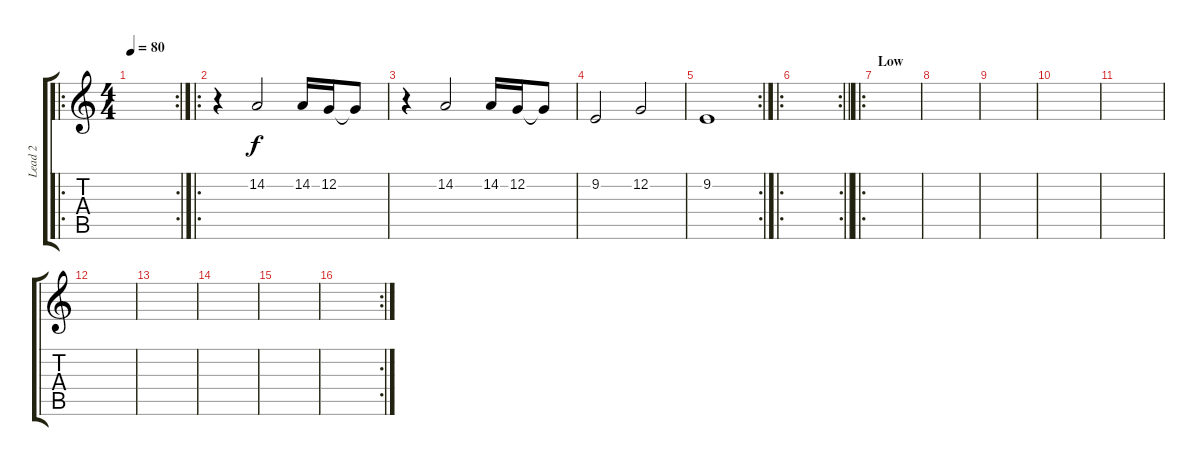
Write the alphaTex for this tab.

\track ("Lead 2" "Lead 2") {instrument lead2sawtooth}
\staff {score tabs}
\tuning (C4 G3 Eb3 Bb2 F2 C2) {hide}
\ro
\rc 2
\ts (4 4)
\tempo 80
\clef g2
\ks c
|
\ro
r.4 14.2.2 14.2.16 12.2.16 12.2{t}.8 |
r.4 14.2.2 14.2.16 12.2.16 12.2{t}.8 |
9.2.2 12.2.2 |
\rc 2
9.2.1 |
\ro
\rc 2
\barLineRight lightlight
|
\ro
\section ("" "Low")
|
|
|
|
|
|
|
|
|
\rc 2
